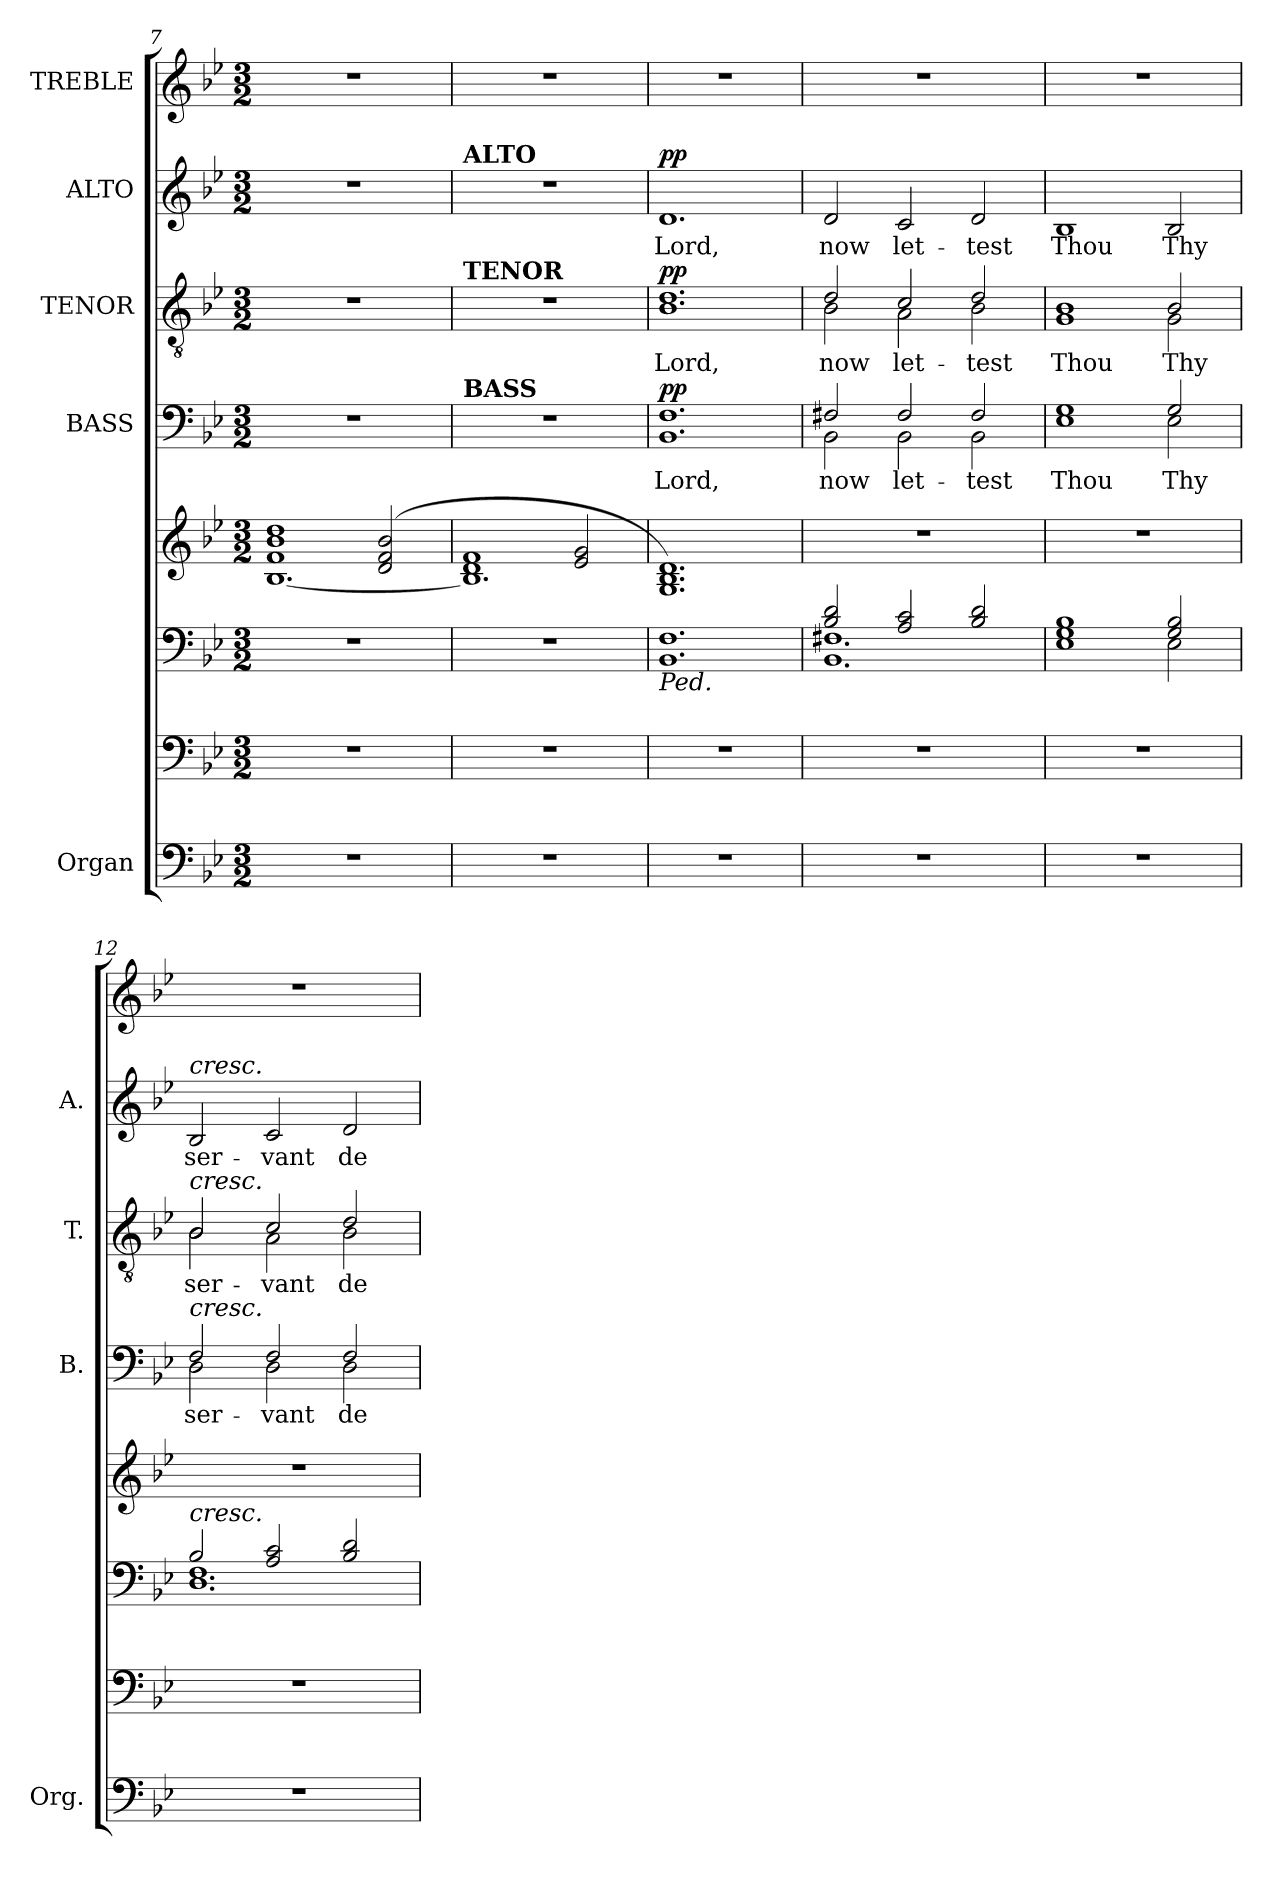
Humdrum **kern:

**kern	**kern	**kern	**kern	**kern	**text	**dynam	**kern	**text	**dynam	**kern	**text	**dynam	**kern
*part5	*part5	*part5	*part5	*part4	*part4	*part4	*part3	*part3	*part3	*part2	*part2	*part2	*part1
*staff8	*staff7	*staff6	*staff5	*staff4	*staff4	*staff4	*staff3	*staff3	*staff3	*staff2	*staff2	*staff2	*staff1
*I"Organ	*	*	*	*I"BASS	*	*	*I"TENOR	*	*	*I"ALTO	*	*	*I"TREBLE
*I'Org.	*	*	*	*I'B.	*	*	*I'T.	*	*	*I'A.	*	*	*
*clefF4	*clefF4	*clefF4	*clefG2	*clefF4	*	*	*clefGv2	*	*	*clefG2	*	*	*clefG2
*	*	*	*	*	*	*	*ITrd7c12	*	*	*	*	*	*
*k[b-e-]	*k[b-e-]	*k[b-e-]	*k[b-e-]	*k[b-e-]	*	*	*k[b-e-]	*	*	*k[b-e-]	*	*	*k[b-e-]
*B-:	*B-:	*B-:	*B-:	*B-:	*	*	*B-:	*	*	*B-:	*	*	*B-:
*M3/2	*M3/2	*M3/2	*M3/2	*M3/2	*	*	*M3/2	*	*	*M3/2	*	*	*M3/2
=7	=7	=7	=7	=7	=7	=7	=7	=7	=7	=7	=7	=7	=7
!LO:N:vis=1	!LO:N:vis=1	!LO:N:vis=1	!	!LO:N:vis=1	!	!	!LO:N:vis=1	!	!	!LO:N:vis=1	!	!	!LO:N:vis=1
*	*	*	*^	*	*	*	*	*	*	*	*	*	*
1.r	1.r	1.r	1fi 1b-i 1ddi	[1.B-i	1.r	.	.	1.r	.	.	1.r	.	.	1.r
.	.	.	(2di/ 2fi 2b-i	.	.	.	.	.	.	.	.	.	.	.
!!LO:LB:g=z
=8	=8	=8	=8	=8	=8	=8	=8	=8	=8	=8	=8	=8	=8	=8
!	!	!	!	!	!	!	!	!	!	!	!LO:TX:a:B:t=ALTO	!	!	!
!	!	!	!	!	!	!	!	!LO:TX:a:B:t=TENOR	!	!	!	!	!	!
!	!	!	!	!	!LO:TX:a:B:t=BASS	!	!	!	!	!	!	!	!	!
!LO:N:vis=1	!LO:N:vis=1	!LO:N:vis=1	!	!	!LO:N:vis=1	!	!	!LO:N:vis=1	!	!	!LO:N:vis=1	!	!	!LO:N:vis=1
1.r	1.r	1.r	1di 1fi	1.B-i]	1.r	.	.	1.r	.	.	1.r	.	.	1.r
.	.	.	2e-i/ 2gi	.	.	.	.	.	.	.	.	.	.	.
*	*	*	*v	*v	*	*	*	*	*	*	*	*	*	*
=9	=9	=9	=9	=9	=9	=9	=9	=9	=9	=9	=9	=9	=9
!LO:N:vis=1	!LO:N:vis=1	!	!	!	!	!	!	!	!	!	!	!	!
!	!	!	!	!	!LO:LY:b:color=#000000	!	!	!	!	!	!	!	!
!	!	!	!	!	!	!	!	!LO:LY:b:color=#000000	!	!	!	!	!
!	!	!LO:TX:b:i:t=Ped.	!	!	!	!	!	!	!	!	!	!	!
!	!	!	!	!	!	!	!	!	!	!	!LO:LY:b:color=#000000	!	!LO:N:vis=1
1.r	1.r	1.BB-i 1.Fi	1.Gi 1.B-i 1.di)	1.BB-i 1.Fi	Lord,	pp	1.BB-i 1.Di	Lord,	pp	1.di	Lord,	pp	1.r
=10	=10	=10	=10	=10	=10	=10	=10	=10	=10	=10	=10	=10	=10
!LO:N:vis=1	!LO:N:vis=1	!	!LO:N:vis=1	!	!	!	!	!	!	!	!	!	!
*	*	*^	*	*	*	*	*	*	*	*	*	*	*
!	!	!	!	!	!	!LO:LY:b:color=#000000	!	!	!	!	!	!	!	!
*	*	*	*	*	*^	*	*	*	*	*	*	*	*	*
!	!	!	!	!	!	!	!	!	!	!LO:LY:b:color=#000000	!	!	!	!	!
*	*	*	*	*	*	*	*	*	*^	*	*	*	*	*	*
!	!	!	!	!	!	!	!	!	!	!	!	!	!	!LO:LY:b:color=#000000	!	!LO:N:vis=1
1.r	1.r	2B-i/ 2di	1.BB-i 1.F#Xi	1.r	2F#Xi/	2BB-i\	now	.	2Di/	2BB-i\	now	.	2di/	now	.	1.r
!	!	!	!	!	!	!	!LO:LY:b:color=#000000	!	!	!	!	!	!	!	!	!
!	!	!	!	!	!	!	!	!	!	!	!LO:LY:b:color=#000000	!	!	!	!	!
!	!	!	!	!	!	!	!	!	!	!	!	!	!	!LO:LY:b:color=#000000	!	!
.	.	2Ai/ 2ci	.	.	2F#i/	2BB-i\	let-	.	2Ci/	2AAi\	let-	.	2ci/	let-	.	.
!	!	!	!	!	!	!	!LO:LY:b:color=#000000	!	!	!	!	!	!	!	!	!
!	!	!	!	!	!	!	!	!	!	!	!LO:LY:b:color=#000000	!	!	!	!	!
!	!	!	!	!	!	!	!	!	!	!	!	!	!	!LO:LY:b:color=#000000	!	!
.	.	2B-i/ 2di	.	.	2F#i/	2BB-i\	-test	.	2Di/	2BB-i\	-test	.	2di/	-test	.	.
=11	=11	=11	=11	=11	=11	=11	=11	=11	=11	=11	=11	=11	=11	=11	=11	=11
!LO:N:vis=1	!LO:N:vis=1	!	!	!LO:N:vis=1	!	!	!	!	!	!	!	!	!	!	!	!
!	!	!	!	!	!	!	!LO:LY:b:color=#000000	!	!	!	!	!	!	!	!	!
!	!	!	!	!	!	!	!	!	!	!	!LO:LY:b:color=#000000	!	!	!	!	!
!	!	!	!	!	!	!	!	!	!	!	!	!	!	!LO:LY:b:color=#000000	!	!LO:N:vis=1
1.r	1.r	1Gi 1B-i	1E-i	1.r	1Gi	1E-i	Thou	.	1BB-i	1GGi	Thou	.	1B-i	Thou	.	1.r
!	!	!	!	!	!	!	!LO:LY:b:color=#000000	!	!	!	!	!	!	!	!	!
!	!	!	!	!	!	!	!	!	!	!	!LO:LY:b:color=#000000	!	!	!	!	!
!	!	!	!	!	!	!	!	!	!	!	!	!	!	!LO:LY:b:color=#000000	!	!
.	.	2Gi/ 2B-i	2E-i\	.	2Gi/	2E-i\	Thy	.	2BB-i/	2GGi\	Thy	.	2B-i/	Thy	.	.
=12	=12	=12	=12	=12	=12	=12	=12	=12	=12	=12	=12	=12	=12	=12	=12	=12
!LO:N:vis=1	!LO:N:vis=1	!	!	!LO:N:vis=1	!	!	!	!	!	!	!	!	!	!	!	!
!	!	!	!	!	!	!	!LO:LY:b:color=#000000	!	!	!	!	!	!	!	!	!
!	!	!	!	!	!	!	!	!	!	!	!LO:LY:b:color=#000000	!	!	!	!	!
!	!	!	!	!	!	!	!	!	!	!	!	!	!LO:TX:a:i:t=cresc.	!	!	!
!	!	!	!	!	!	!	!	!	!LO:TX:a:i:t=cresc.	!	!	!	!	!	!	!
!	!	!	!	!	!LO:TX:a:i:t=cresc.	!	!	!	!	!	!	!	!	!	!	!
!	!	!LO:TX:a:i:t=cresc.	!	!	!	!	!	!	!	!	!	!	!	!	!	!
!	!	!	!	!	!	!	!	!	!	!	!	!	!	!LO:LY:b:color=#000000	!	!LO:N:vis=1
1.r	1.r	2B-i/	1.Di 1.Fi	1.r	2Fi/	2Di\	ser-	.	2BB-i/	2BB-i\	ser-	.	2B-i/	ser-	.	1.r
!	!	!	!	!	!	!	!LO:LY:b:color=#000000	!	!	!	!	!	!	!	!	!
!	!	!	!	!	!	!	!	!	!	!	!LO:LY:b:color=#000000	!	!	!	!	!
!	!	!	!	!	!	!	!	!	!	!	!	!	!	!LO:LY:b:color=#000000	!	!
.	.	2Ai/ 2ci	.	.	2Fi/	2Di\	-vant	.	2Ci/	2AAi\	-vant	.	2ci/	-vant	.	.
!	!	!	!	!	!	!	!LO:LY:b:color=#000000	!	!	!	!	!	!	!	!	!
!	!	!	!	!	!	!	!	!	!	!	!LO:LY:b:color=#000000	!	!	!	!	!
!	!	!	!	!	!	!	!	!	!	!	!	!	!	!LO:LY:b:color=#000000	!	!
.	.	2B-i/ 2di	.	.	2Fi/	2Di\	de-	.	2Di/	2BB-i\	de-	.	2di/	de-	.	.
*	*	*	*	*	*v	*v	*	*	*	*	*	*	*	*	*	*
*	*	*v	*v	*	*	*	*	*v	*v	*	*	*	*	*	*
=	=	=	=	=	=	=	=	=	=	=	=	=	=
*-	*-	*-	*-	*-	*-	*-	*-	*-	*-	*-	*-	*-	*-
